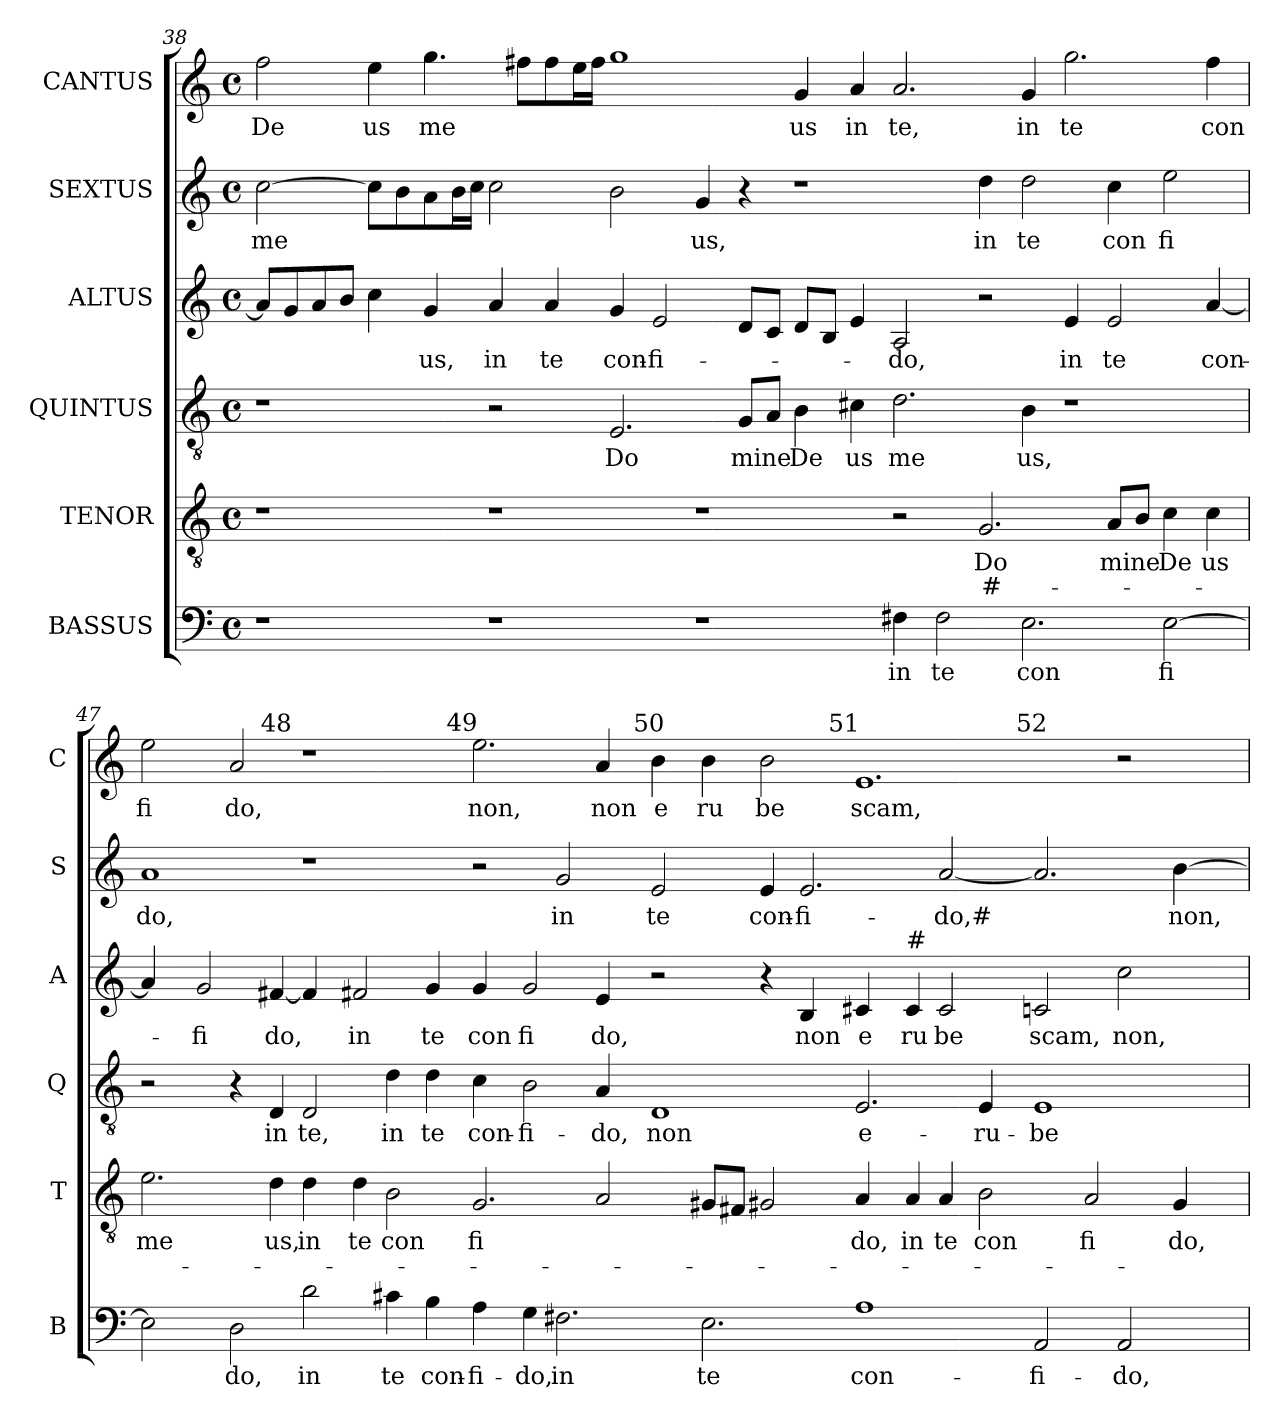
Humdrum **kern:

**kern	**text	**kern	**text	**text	**kern	**text	**kern	**text	**kern	**text	**kern	**text
*part6	*part6	*part5	*part5	*part5	*part4	*part4	*part3	*part3	*part2	*part2	*part1	*part1
*staff6	*staff6	*staff5	*staff5	*staff5	*staff4	*staff4	*staff3	*staff3	*staff2	*staff2	*staff1	*staff1
*I"BASSUS	*	*I"TENOR	*	*	*I"QUINTUS	*	*I"ALTUS	*	*I"SEXTUS	*	*I"CANTUS	*
*I'B	*	*I'T	*	*	*I'Q	*	*I'A	*	*I'S	*	*I'C	*
!!LO:PB:g=z
*clefF4	*	*clefGv2	*	*	*clefGv2	*	*clefG2	*	*clefG2	*	*clefG2	*
*M4/4	*	*M4/4	*	*	*M4/4	*	*M4/4	*	*M4/4	*	*M4/4	*
*met(c)	*	*met(c)	*	*	*met(c)	*	*met(c)	*	*met(c)	*	*met(c)	*
=38	=38	=38	=38	=38	=38	=38	=38	=38	=38	=38	=38	=38
!	!	!	!	!	!	!	!	!	!	!LO:LY:b	!	!LO:LY:b:cj
1r	.	1r	.	.	1r	.	8a/L]	.	[>2cc\	me	2ff\	De
.	.	.	.	.	.	.	8g/	.	.	.	.	.
.	.	.	.	.	.	.	8a/	.	.	.	.	.
.	.	.	.	.	.	.	8b/J	.	.	.	.	.
!	!	!	!	!	!	!	!	!	!	!	!	!LO:LY:b:cj
.	.	.	.	.	.	.	4cc\	.	8cc\L]	.	4ee\	us
.	.	.	.	.	.	.	.	.	8b\	.	.	.
!	!	!	!	!	!	!	!	!LO:LY:b:cj	!	!	!	!LO:LY:b
.	.	.	.	.	.	.	4g/	us,	8a\	.	4.gg\	me
.	.	.	.	.	.	.	.	.	16b\	.	.	.
.	.	.	.	.	.	.	.	.	16cc\J	.	.	.
!	!	!	!	!	!	!	!	!LO:LY:b:cj	!	!	!	!
1r	.	1r	.	.	2r	.	4a/	in	2cc\	.	.	.
.	.	.	.	.	.	.	.	.	.	.	8ff#X\L	.
!	!	!	!	!	!	!	!	!LO:LY:b:cj	!	!	!	!
.	.	.	.	.	.	.	4a/	te	.	.	8ff#\	.
.	.	.	.	.	.	.	.	.	.	.	16ee\	.
.	.	.	.	.	.	.	.	.	.	.	16ff#\J	.
!	!	!	!	!	!	!LO:LY:b:cj	!	!LO:LY:b:cj	!	!	!	!
.	.	.	.	.	2.E/	Do	4g/	con-	2b\	.	1gg	.
!	!	!	!	!	!	!	!	!LO:LY:b:cj	!	!	!	!
.	.	.	.	.	.	.	2e/	-fi-	.	.	.	.
!	!	!	!	!	!	!	!	!	!	!LO:LY:b:cj	!	!
1r	.	1r	.	.	.	.	.	.	4g/	us,	.	.
!	!	!	!	!	!	!LO:LY:b:cj	!	!	!	!	!	!
.	.	.	.	.	8G/L	mi	8d/L	.	4r	.	.	.
!	!	!	!	!	!	!LO:LY:b:cj	!	!	!	!	!	!
.	.	.	.	.	8A/J	ne	8c/J	.	.	.	.	.
!	!	!	!	!	!	!LO:LY:b:cj	!	!	!	!	!	!LO:LY:b:cj
.	.	.	.	.	4B\	De	8d/L	.	1r	.	4g/	us
.	.	.	.	.	.	.	8B/J	.	.	.	.	.
!	!	!	!	!	!	!LO:LY:b:cj	!	!	!	!	!	!LO:LY:b:cj
.	.	.	.	.	4c#X\	us	4e/	.	.	.	4a/	in
!	!LO:LY:b:cj	!	!	!	!	!LO:LY:b:cj	!	!LO:LY:b:cj	!	!	!	!LO:LY:b:cj
4F#X\	in	2r	.	.	2.d\	me	2A/	-do,	.	.	2.a/	te,
!	!LO:LY:b:cj	!	!	!	!	!	!	!	!	!	!	!
2F#\	te	.	.	.	.	.	.	.	.	.	.	.
!	!	!	!LO:LY:b:cj	!LO:LY:b:rj	!	!	!	!	!	!LO:LY:b:cj	!	!
.	.	2.G/	Do	#-	.	.	2r	.	4dd\	in	.	.
!	!LO:LY:b:cj	!	!	!	!	!LO:LY:b:cj	!	!	!	!LO:LY:b:cj	!	!LO:LY:b:cj
2.E\	con	.	.	.	4B\	us,	.	.	2dd\	te	4g/	in
!	!	!	!	!	!	!	!	!LO:LY:b:cj	!	!	!	!LO:LY:b:cj
.	.	.	.	.	1r	.	4e/	in	.	.	2.gg\	te
!	!	!	!LO:LY:b:cj	!	!	!	!	!LO:LY:b:cj	!	!LO:LY:b:cj	!	!
.	.	8A/L	-mi	.	.	.	2e/	te	4cc\	con	.	.
!	!	!	!LO:LY:b:cj	!	!	!	!	!	!	!	!	!
.	.	8B/J	ne	.	.	.	.	.	.	.	.	.
!	!LO:LY:b:cj	!	!LO:LY:b:cj	!	!	!	!	!	!	!LO:LY:b:cj	!	!
[<2E\	fi	4c\	De	.	.	.	.	.	2ee\	fi	.	.
!	!	!	!LO:LY:b:cj	!	!	!	!	!LO:LY:b	!	!	!	!LO:LY:b:cj
.	.	4c\	us	.	.	.	[>4a/	con-	.	.	4ff#\	con
!!LO:LB:g=z
=47	=47	=47	=47	=47	=47	=47	=47	=47	=47	=47	=47	=47
!	!	!	!LO:LY:b:cj	!	!	!	!	!	!	!LO:LY:b:cj	!	!LO:LY:b:cj
*^	*	*	*	*	*^	*	*	*	*	*	*^	*
*	*	*	*	*	*	*	*	*	*	*	*	*	*	*^	*
*	*	*	*	*	*	*	*	*	*	*	*	*	*	*	*^	*
*	*	*	*	*	*	*	*	*	*	*	*	*	*	*	*	*^	*
2E\]	8ryy	.	2.e\	me	.	2r	32.ryy	.	4a/]	.	1a	do,	2ee\	2ryy	1ryy	1ryy	1ryy	fi
.	.	.	.	.	.	.	1ryy	.	.	.	.	.	.	.	.	.	.	.
.	32ryy	.	.	.	.	.	.	.	.	.	.	.	.	.	.	.	.	.
.	1ryy	.	.	.	.	.	.	.	.	.	.	.	.	.	.	.	.	.
!	!	!	!	!	!	!	!	!	!	!LO:LY:b:cj	!	!	!	!	!	!	!	!
.	.	.	.	.	.	.	.	.	2g/	-fi	.	.	.	.	.	.	.	.
!	!	!LO:LY:b:cj	!	!	!	!	!	!	!	!	!	!	!	!	!	!	!	!LO:LY:b:cj
2D\	.	do,	.	.	.	4r	.	.	.	.	.	.	2a/	8..ryy	.	.	.	do,
!	!	!	!	!	!	!	!	!	!	!	!	!	!	!LO:TX:a:t=48	!	!	!	!
.	.	.	.	.	.	.	.	.	.	.	.	.	.	1ryy	.	.	.	.
!	!	!	!	!LO:LY:b:cj	!	!	!	!LO:LY:b:cj	!	!LO:LY:b	!	!	!	!	!	!	!	!
.	.	.	4d\	us,	.	4D/	.	in	[<4f#X/	do,	.	.	.	.	.	.	.	.
!	!	!LO:LY:b:cj	!	!LO:LY:b:cj	!	!	!	!LO:LY:b:cj	!	!	!	!	!	!	!	!	!	!
2d\	.	in	4d\	in	.	2D/	.	te,	4f#/]	.	1r	.	1r	.	2ryy	1ryy	1ryy	.
.	.	.	.	.	.	.	1ryy	.	.	.	.	.	.	.	.	.	.	.
.	1ryy	.	.	.	.	.	.	.	.	.	.	.	.	.	.	.	.	.
!	!	!	!	!LO:LY:b:cj	!	!	!	!	!	!LO:LY:b:cj	!	!	!	!	!	!	!	!
.	.	.	4d\	te	.	.	.	.	2f#X/	in	.	.	.	.	.	.	.	.
!	!	!LO:LY:b:cj	!	!LO:LY:b:cj	!	!	!	!LO:LY:b:cj	!	!	!	!	!	!	!	!	!	!
4c#X\	.	te	2B\	con	.	4d\	.	in	.	.	.	.	.	.	4ryy	.	.	.
.	.	.	.	.	.	.	.	.	.	.	.	.	.	1ryy	.	.	.	.
!	!	!LO:LY:b:cj	!	!	!	!	!	!LO:LY:b:cj	!	!LO:LY:b:cj	!	!	!	!	!	!	!	!
4B\	.	con-	.	.	.	4d\	.	te	4g/	te	.	.	.	.	16ryy	.	.	.
.	.	.	.	.	.	.	.	.	.	.	.	.	.	.	64ryy	.	.	.
!	!	!	!	!	!	!	!	!	!	!	!	!	!	!	!LO:TX:a:t=49	!	!	!
.	.	.	.	.	.	.	.	.	.	.	.	.	.	.	1ryy	.	.	.
!	!	!LO:LY:b:cj	!	!LO:LY:b:cj	!	!	!	!LO:LY:b:cj	!	!LO:LY:b:cj	!	!	!	!	!	!	!	!LO:LY:b:cj
4A\	.	-fi-	2.G/	fi	.	4c\	.	con-	4g/	con	2r	.	2.ee\	.	.	2ryy	1...ryy	non,
.	.	.	.	.	.	.	1ryy	.	.	.	.	.	.	.	.	.	.	.
.	1ryy	.	.	.	.	.	.	.	.	.	.	.	.	.	.	.	.	.
!	!	!LO:LY:b:cj	!	!	!	!	!	!LO:LY:b:cj	!	!LO:LY:b:cj	!	!	!	!	!	!	!	!
4G\	.	-do,	.	.	.	2B\	.	-fi-	2g/	fi	.	.	.	.	.	.	.	.
!	!	!LO:LY:b:cj	!	!	!	!	!	!	!	!	!	!LO:LY:b:cj	!	!	!	!	!	!
2.F#X\	.	in	.	.	.	.	.	.	.	.	2g/	in	.	.	.	4ryy	.	.
.	.	.	.	.	.	.	.	.	.	.	.	.	.	1ryy	.	.	.	.
!	!	!	!	!	!	!	!	!LO:LY:b:cj	!	!LO:LY:b:cj	!	!	!	!	!	!	!	!LO:LY:b:cj
.	.	.	2A/	.	.	4A/	.	-do,	4e/	do,	.	.	4a/	.	.	8ryy	.	non
.	.	.	.	.	.	.	.	.	.	.	.	.	.	.	1ryy	.	.	.
.	.	.	.	.	.	.	.	.	.	.	.	.	.	.	.	32ryy	.	.
!	!	!	!	!	!	!	!	!	!	!	!	!	!	!	!	!LO:TX:a:t=50	!	!
.	.	.	.	.	.	.	.	.	.	.	.	.	.	.	.	1ryy	.	.
!	!	!	!	!	!	!	!	!LO:LY:b:cj	!	!	!	!LO:LY:b:cj	!	!	!	!	!	!LO:LY:b:cj
.	.	.	.	.	.	1D	.	non	2r	.	2e/	te	4b\	.	.	.	.	e
.	.	.	.	.	.	.	1ryy	.	.	.	.	.	.	.	.	.	.	.
.	1ryy	.	.	.	.	.	.	.	.	.	.	.	.	.	.	.	.	.
!	!	!LO:LY:b:cj	!	!	!	!	!	!	!	!	!	!	!	!	!	!	!	!LO:LY:b:cj
2.E\	.	te	8G#X/L	.	.	.	.	.	.	.	.	.	4b\	.	.	.	.	ru
.	.	.	8F#X/J	.	.	.	.	.	.	.	.	.	.	.	.	.	.	.
!	!	!	!	!	!	!	!	!	!	!	!	!LO:LY:b:cj	!	!	!	!	!	!LO:LY:b:cj
.	.	.	2G#X/	.	.	.	.	.	4r	.	4e/	con-	2b\	.	.	.	.	be
.	.	.	.	.	.	.	.	.	.	.	.	.	.	1ryy	.	.	.	.
!	!	!	!	!	!	!	!	!	!	!LO:LY:b:cj	!	!LO:LY:b:cj	!	!	!	!	!	!
.	.	.	.	.	.	.	.	.	4B/	non	2.e/	-fi-	.	.	.	.	.	.
.	.	.	.	.	.	.	.	.	.	.	.	.	.	.	1ryy	.	.	.
!	!	!	!	!	!	!	!	!	!	!	!	!	!	!	!	!	!LO:TX:a:t=51	!
.	.	.	.	.	.	.	.	.	.	.	.	.	.	.	.	.	1ryy	.
.	.	.	.	.	.	.	.	.	.	.	.	.	.	.	.	1ryy	.	.
!	!	!LO:LY:b:cj	!	!LO:LY:b:cj	!	!	!	!LO:LY:b:cj	!	!LO:LY:b:cj	!	!	!	!	!	!	!	!LO:LY:b:cj
1A	.	con-	4A/	do,	.	2.E/	.	e-	4c#X/	e	.	.	1.e	.	.	.	.	scam,
.	.	.	.	.	.	.	1ryy	.	.	.	.	.	.	.	.	.	.	.
.	1ryy	.	.	.	.	.	.	.	.	.	.	.	.	.	.	.	.	.
!	!	!	!	!	!	!	!	!	!LO:TX:a:t=#	!	!	!	!	!	!	!	!	!
!	!	!	!	!LO:LY:b:cj	!	!	!	!	!	!LO:LY:b:cj	!	!	!	!	!	!	!	!
.	.	.	4A/	in	.	.	.	.	4c#/	ru	.	.	.	.	.	.	.	.
!	!	!	!	!LO:LY:b:cj	!	!	!	!	!	!LO:LY:b:cj	!	!LO:LY:b:cj	!	!	!	!	!	!
.	.	.	4A/	te	.	.	.	.	2c#/	be	[<2a/	-do,#	.	.	.	.	.	.
.	.	.	.	.	.	.	.	.	.	.	.	.	.	1ryy	.	.	.	.
!	!	!	!	!LO:LY:b:cj	!	!	!	!LO:LY:b:cj	!	!	!	!	!	!	!	!	!	!
.	.	.	2B\	con	.	4E/	.	-ru-	.	.	.	.	.	.	.	.	.	.
.	.	.	.	.	.	.	.	.	.	.	.	.	.	.	1ryy	.	.	.
.	.	.	.	.	.	.	.	.	.	.	.	.	.	.	.	.	1ryy	.
!	!	!	!	!	!	!	!	!	!	!	!	!	!	!	!	!LO:TX:a:t=52	!	!
.	.	.	.	.	.	.	.	.	.	.	.	.	.	.	.	1ryy	.	.
!	!	!LO:LY:b:cj	!	!	!	!	!	!LO:LY:b:cj	!	!LO:LY:b:cj	!	!	!	!	!	!	!	!
2AA/	.	-fi-	.	.	.	1E	.	-be-	2cn/	scam,	2.a/]	.	.	.	.	.	.	.
.	.	.	.	.	.	.	2ryy	.	.	.	.	.	.	.	.	.	.	.
.	2ryy	.	.	.	.	.	.	.	.	.	.	.	.	.	.	.	.	.
!	!	!	!	!LO:LY:b:cj	!	!	!	!	!	!	!	!	!	!	!	!	!	!
.	.	.	2A/	fi	.	.	.	.	.	.	.	.	.	.	.	.	.	.
!	!	!LO:LY:b:cj	!	!	!	!	!	!	!	!LO:LY:b:cj	!	!	!	!	!	!	!	!
2AA/	.	-do,	.	.	.	.	.	.	2cc\	non,	.	.	2r	.	.	.	.	.
.	.	.	.	.	.	.	4ryy	.	.	.	.	.	.	.	.	.	.	.
.	4ryy	.	.	.	.	.	.	.	.	.	.	.	.	.	.	.	.	.
.	.	.	.	.	.	.	.	.	.	.	.	.	.	4ryy	.	.	.	.
!	!	!	!	!LO:LY:b:cj	!	!	!	!	!	!	!	!LO:LY:b	!	!	!	!	!	!
.	.	.	4G#/	do,	.	.	.	.	.	.	[>4b\	non,	.	.	.	.	.	.
.	.	.	.	.	.	.	8ryy	.	.	.	.	.	.	.	.	.	.	.
.	.	.	.	.	.	.	.	.	.	.	.	.	.	.	8ryy	.	.	.
.	.	.	.	.	.	.	.	.	.	.	.	.	.	.	.	.	8ryy	.
.	16.ryy	.	.	.	.	.	.	.	.	.	.	.	.	.	.	16.ryy	.	.
.	.	.	.	.	.	.	16ryy	.	.	.	.	.	.	.	.	.	.	.
.	.	.	.	.	.	.	.	.	.	.	.	.	.	.	32.ryy	.	.	.
.	.	.	.	.	.	.	.	.	.	.	.	.	.	32ryy	.	.	.	.
.	.	.	.	.	.	.	64ryy	.	.	.	.	.	.	.	.	.	.	.
*v	*v	*	*	*	*	*v	*v	*	*	*	*	*	*v	*v	*v	*v	*v	*
=	=	=	=	=	=	=	=	=	=	=	=	=
*-	*-	*-	*-	*-	*-	*-	*-	*-	*-	*-	*-	*-
